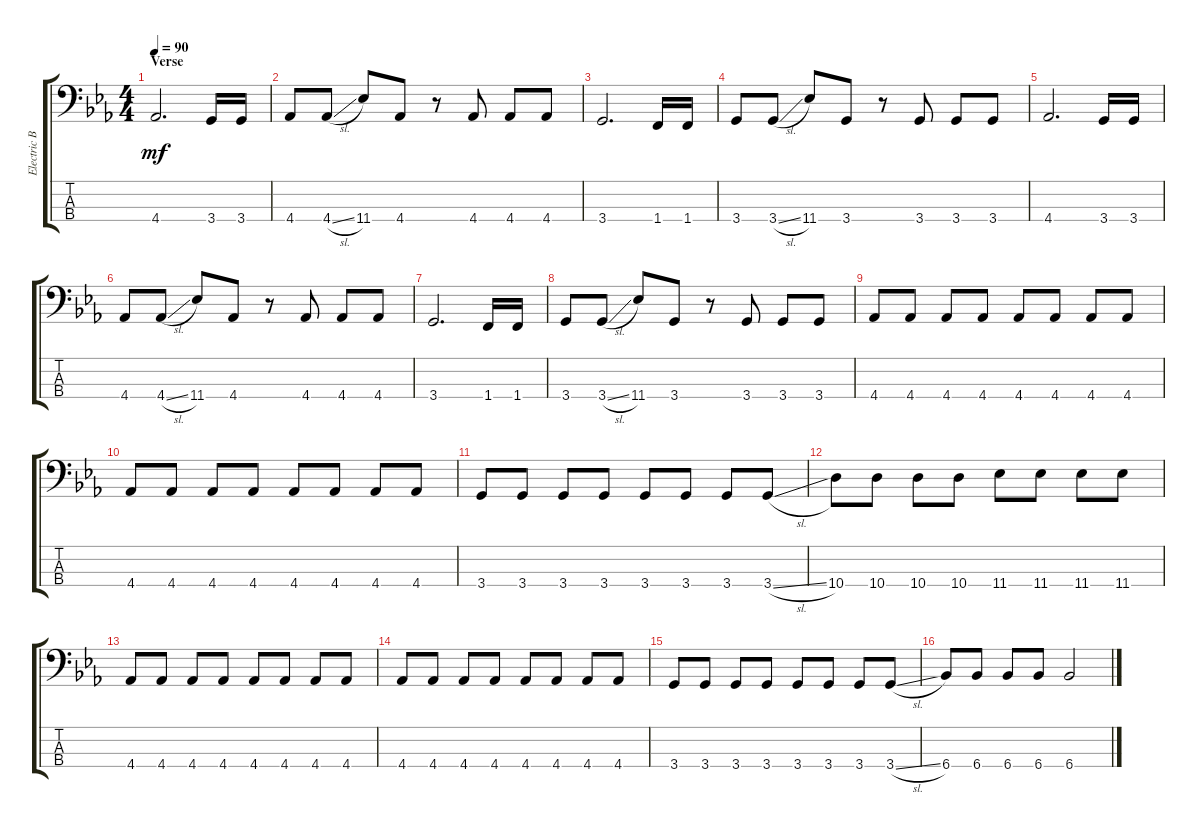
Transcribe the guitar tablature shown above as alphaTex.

\track ("Electric Bass" "Electric B") {instrument electricbassfinger}
\staff {score tabs}
\tuning (G2 D2 A1 E1) {hide}
\ts (4 4)
\section ("" "Verse")
\tempo 90
\clef f4
\ks cminor
4.4.2{d dy mf} 3.4.16 3.4.16 |
4.4.8 4.4{sl}.8 11.4.8 4.4.8 r.8 4.4.8 4.4.8 4.4.8 |
3.4.2{d} 1.4.16 1.4.16 |
3.4.8 3.4{sl}.8 11.4.8 3.4.8 r.8 3.4.8 3.4.8 3.4.8 |
4.4.2{d} 3.4.16 3.4.16 |
4.4.8 4.4{sl}.8 11.4.8 4.4.8 r.8 4.4.8 4.4.8 4.4.8 |
3.4.2{d} 1.4.16 1.4.16 |
3.4.8 3.4{sl}.8 11.4.8 3.4.8 r.8 3.4.8 3.4.8 3.4.8 |
4.4.8 4.4.8 4.4.8 4.4.8 4.4.8 4.4.8 4.4.8 4.4.8 |
4.4.8 4.4.8 4.4.8 4.4.8 4.4.8 4.4.8 4.4.8 4.4.8 |
3.4.8 3.4.8 3.4.8 3.4.8 3.4.8 3.4.8 3.4.8 3.4{sl}.8 |
10.4.8 10.4.8 10.4.8 10.4.8 11.4.8 11.4.8 11.4.8 11.4.8 |
4.4.8 4.4.8 4.4.8 4.4.8 4.4.8 4.4.8 4.4.8 4.4.8 |
4.4.8 4.4.8 4.4.8 4.4.8 4.4.8 4.4.8 4.4.8 4.4.8 |
3.4.8 3.4.8 3.4.8 3.4.8 3.4.8 3.4.8 3.4.8 3.4{sl}.8 |
6.4.8 6.4.8 6.4.8 6.4.8 6.4.2
